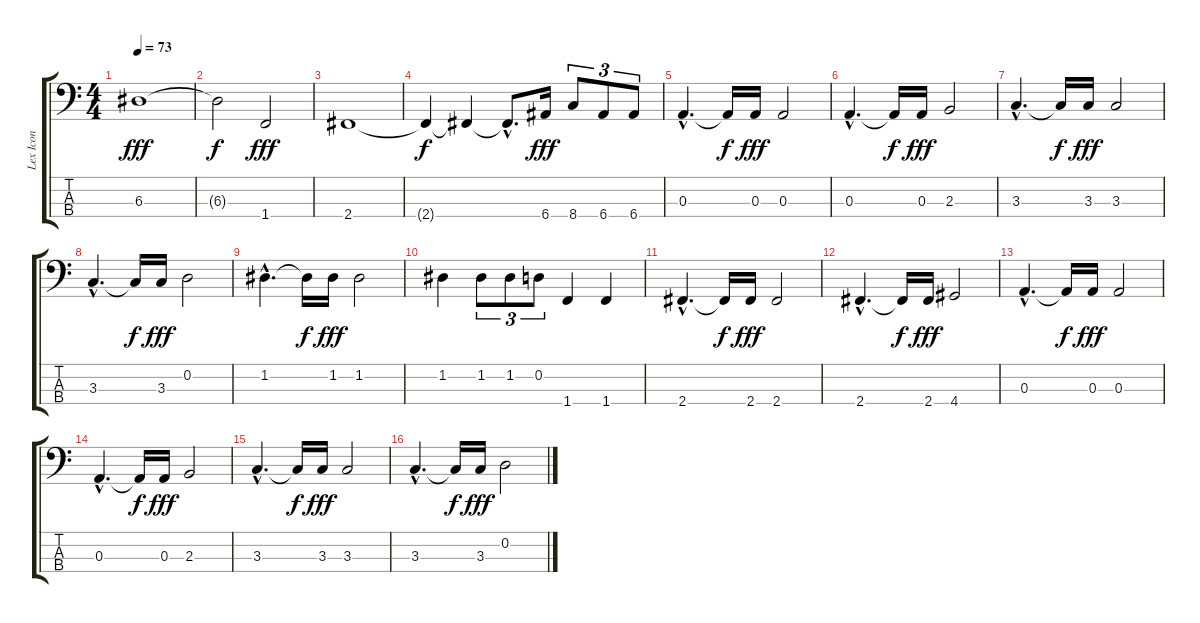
\track ("Lex Icon" "Lex Icon") {instrument electricbasspick}
\staff {score tabs}
\tuning (G2 D2 A1 E1) {hide}
\ts (4 4)
\tempo 73
\clef f4
\ks c
6.3.1{dy fff} |
6.3{t}.2{dy f} 1.4.2{dy fff} |
2.4.1 |
2.4{t}.4{dy f} 2.4{t}.4 2.4{hac t}.8{d} 6.4.16{dy fff} 8.4.8{tu (3 2)} 6.4.8{tu (3 2)} 6.4.8{tu (3 2)} |
0.3{hac}.4{d} 0.3{t}.16{dy f} 0.3.16{dy fff} 0.3.2 |
0.3{hac}.4{d} 0.3{t}.16{dy f} 0.3.16{dy fff} 2.3.2 |
3.3{hac}.4{d} 3.3{t}.16{dy f} 3.3.16{dy fff} 3.3.2 |
3.3{hac}.4{d} 3.3{t}.16{dy f} 3.3.16{dy fff} 0.2.2 |
1.2{hac}.4{d} 1.2{t}.16{dy f} 1.2.16{dy fff} 1.2.2 |
1.2.4 1.2.8{tu (3 2)} 1.2.8{tu (3 2)} 0.2.8{tu (3 2)} 1.4.4 1.4.4 |
2.4{hac}.4{d} 2.4{t}.16{dy f} 2.4.16{dy fff} 2.4.2 |
2.4{hac}.4{d} 2.4{t}.16{dy f} 2.4.16{dy fff} 4.4.2 |
0.3{hac}.4{d} 0.3{t}.16{dy f} 0.3.16{dy fff} 0.3.2 |
0.3{hac}.4{d} 0.3{t}.16{dy f} 0.3.16{dy fff} 2.3.2 |
3.3{hac}.4{d} 3.3{t}.16{dy f} 3.3.16{dy fff} 3.3.2 |
3.3{hac}.4{d} 3.3{t}.16{dy f} 3.3.16{dy fff} 0.2.2
